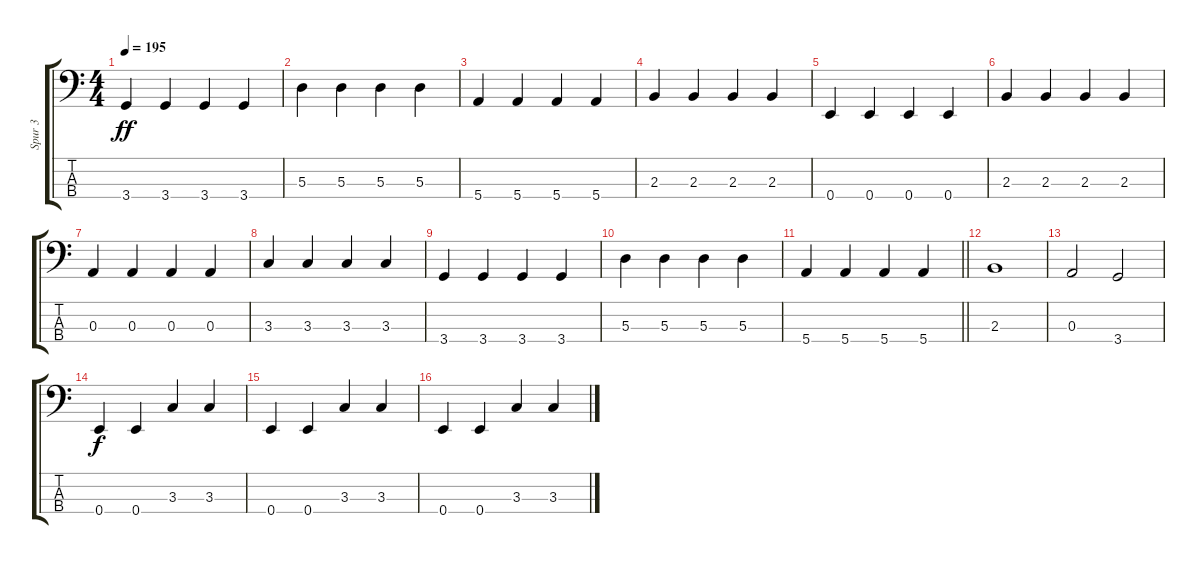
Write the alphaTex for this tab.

\track ("Spur 3" "Spur 3") {instrument electricbassfinger}
\staff {score tabs}
\tuning (G2 D2 A1 E1) {hide}
\ts (4 4)
\tempo 195
\clef f4
\ks c
3.4.4{dy ff} 3.4.4 3.4.4 3.4.4 |
5.3.4 5.3.4 5.3.4 5.3.4 |
5.4.4 5.4.4 5.4.4 5.4.4 |
2.3.4 2.3.4 2.3.4 2.3.4 |
0.4.4 0.4.4 0.4.4 0.4.4 |
2.3.4 2.3.4 2.3.4 2.3.4 |
0.3.4 0.3.4 0.3.4 0.3.4 |
3.3.4 3.3.4 3.3.4 3.3.4 |
3.4.4 3.4.4 3.4.4 3.4.4 |
5.3.4 5.3.4 5.3.4 5.3.4 |
\barLineRight lightlight
5.4.4 5.4.4 5.4.4 5.4.4 |
2.3.1 |
0.3.2 3.4.2 |
0.4.4{dy f} 0.4.4 3.3.4 3.3.4 |
0.4.4 0.4.4 3.3.4 3.3.4 |
0.4.4 0.4.4 3.3.4 3.3.4
